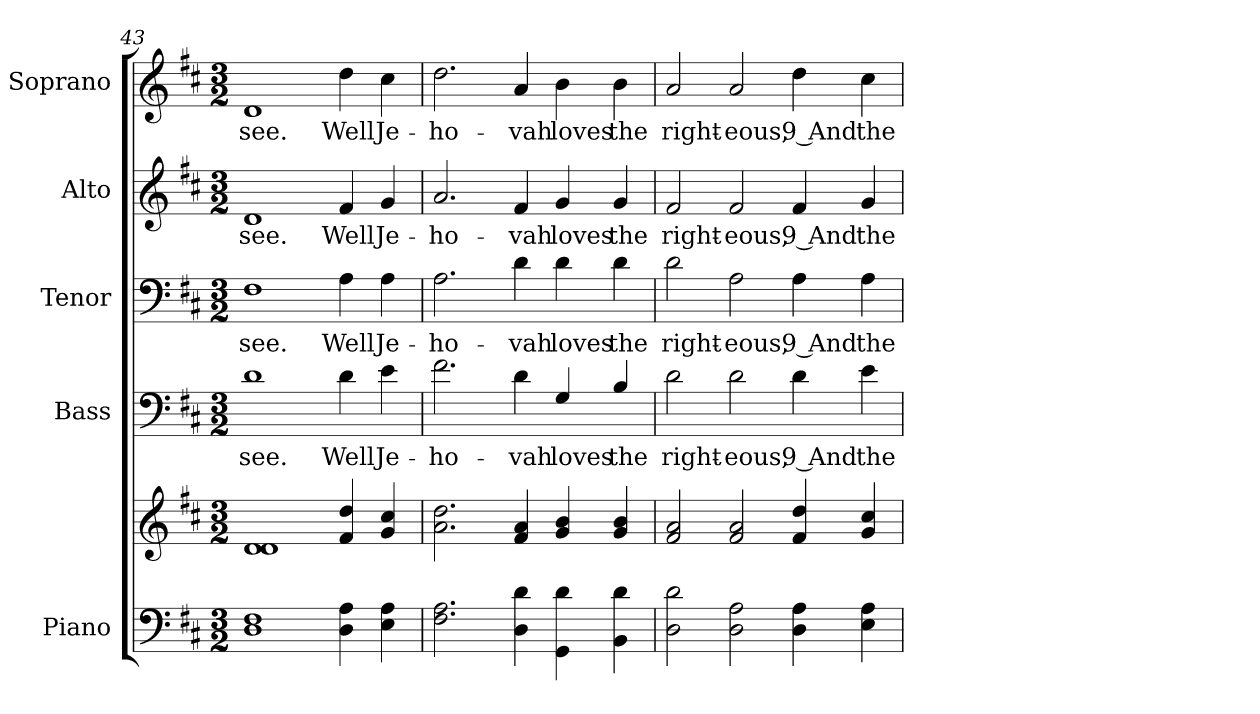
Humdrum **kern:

**kern	**kern	**kern	**text	**kern	**text	**kern	**text	**kern	**text
*part5	*part5	*part4	*part4	*part3	*part3	*part2	*part2	*part1	*part1
*staff6	*staff5	*staff4	*staff4	*staff3	*staff3	*staff2	*staff2	*staff1	*staff1
*I"Piano	*	*I"Bass	*	*I"Tenor	*	*I"Alto	*	*I"Soprano	*
*I'Pno.	*	*I'B.	*	*I'T.	*	*I'A.	*	*I'S.	*
*clefF4	*clefG2	*clefF4	*	*clefF4	*	*clefG2	*	*clefG2	*
*	*	*ITrd7c12	*	*	*	*	*	*	*
*k[f#c#]	*k[f#c#]	*k[f#c#]	*	*k[f#c#]	*	*k[f#c#]	*	*k[f#c#]	*
*D:	*D:	*D:	*	*D:	*	*D:	*	*D:	*
*M3/2	*M3/2	*M3/2	*	*M3/2	*	*M3/2	*	*M3/2	*
=43	=43	=43	=43	=43	=43	=43	=43	=43	=43
!	!	!	!LO:LY:b:color=#000000	!	!	!	!	!	!
!	!	!	!	!	!LO:LY:b:color=#000000	!	!	!	!
!	!	!	!	!	!	!	!LO:LY:b:color=#000000	!	!
!	!	!	!	!	!	!	!	!	!LO:LY:b:color=#000000
1Di 1F#i	1di 1di	1Di	see.	1F#i	see.	1di	see.	1di	see.
!	!	!	!LO:LY:b:color=#000000	!	!	!	!	!	!
!	!	!	!	!	!LO:LY:b:color=#000000	!	!	!	!
!	!	!	!	!	!	!	!LO:LY:b:color=#000000	!	!
!	!	!	!	!	!	!	!	!	!LO:LY:b:color=#000000
4Di\ 4Ai	4f#i/ 4ddi	4Di\	Well	4Ai\	Well	4f#i/	Well	4ddi\	Well
!	!	!	!LO:LY:b:color=#000000	!	!	!	!	!	!
!	!	!	!	!	!LO:LY:b:color=#000000	!	!	!	!
!	!	!	!	!	!	!	!LO:LY:b:color=#000000	!	!
!	!	!	!	!	!	!	!	!	!LO:LY:b:color=#000000
4Ei\ 4Ai	4gi/ 4cc#i	4Ei\	Je-	4Ai\	Je-	4gi/	Je-	4cc#i\	Je-
!!LO:PB:g=z
=44	=44	=44	=44	=44	=44	=44	=44	=44	=44
!	!	!	!LO:LY:b:color=#000000	!	!	!	!	!	!
!	!	!	!	!	!LO:LY:b:color=#000000	!	!	!	!
!	!	!	!	!	!	!	!LO:LY:b:color=#000000	!	!
!	!	!	!	!	!	!	!	!	!LO:LY:b:color=#000000
2.F#i\ 2.Ai	2.ai\ 2.ddi	2.F#i\	-ho-	2.Ai\	-ho-	2.ai/	-ho-	2.ddi\	-ho-
!	!	!	!LO:LY:b:color=#000000	!	!	!	!	!	!
!	!	!	!	!	!LO:LY:b:color=#000000	!	!	!	!
!	!	!	!	!	!	!	!LO:LY:b:color=#000000	!	!
!	!	!	!	!	!	!	!	!	!LO:LY:b:color=#000000
4Di\ 4di	4f#i/ 4ai	4Di\	-vah	4di\	-vah	4f#i/	-vah	4ai/	-vah
!	!	!	!LO:LY:b:color=#000000	!	!	!	!	!	!
!	!	!	!	!	!LO:LY:b:color=#000000	!	!	!	!
!	!	!	!	!	!	!	!LO:LY:b:color=#000000	!	!
!	!	!	!	!	!	!	!	!	!LO:LY:b:color=#000000
4GGi\ 4di	4gi/ 4bi	4GGi/	loves	4di\	loves	4gi/	loves	4bi\	loves
!	!	!	!LO:LY:b:color=#000000	!	!	!	!	!	!
!	!	!	!	!	!LO:LY:b:color=#000000	!	!	!	!
!	!	!	!	!	!	!	!LO:LY:b:color=#000000	!	!
!	!	!	!	!	!	!	!	!	!LO:LY:b:color=#000000
4BBi\ 4di	4gi/ 4bi	4BBi/	the	4di\	the	4gi/	the	4bi\	the
=45	=45	=45	=45	=45	=45	=45	=45	=45	=45
!	!	!	!LO:LY:b:color=#000000	!	!	!	!	!	!
!	!	!	!	!	!LO:LY:b:color=#000000	!	!	!	!
!	!	!	!	!	!	!	!LO:LY:b:color=#000000	!	!
!	!	!	!	!	!	!	!	!	!LO:LY:b:color=#000000
2Di\ 2di	2f#i/ 2ai	2Di\	right-	2di\	right-	2f#i/	right-	2ai/	right-
!	!	!	!LO:LY:b:color=#000000	!	!	!	!	!	!
!	!	!	!	!	!LO:LY:b:color=#000000	!	!	!	!
!	!	!	!	!	!	!	!LO:LY:b:color=#000000	!	!
!	!	!	!	!	!	!	!	!	!LO:LY:b:color=#000000
2Di\ 2Ai	2f#i/ 2ai	2Di\	-eous,	2Ai\	-eous,	2f#i/	-eous,	2ai/	-eous,
!	!	!	!LO:LY:b:color=#000000	!	!	!	!	!	!
!	!	!	!	!	!LO:LY:b:color=#000000	!	!	!	!
!	!	!	!	!	!	!	!LO:LY:b:color=#000000	!	!
!	!	!	!	!	!	!	!	!	!LO:LY:b:color=#000000
4Di\ 4Ai	4f#i/ 4ddi	4Di\	9 And	4Ai\	9 And	4f#i/	9 And	4ddi\	9 And
!	!	!	!LO:LY:b:color=#000000	!	!	!	!	!	!
!	!	!	!	!	!LO:LY:b:color=#000000	!	!	!	!
!	!	!	!	!	!	!	!LO:LY:b:color=#000000	!	!
!	!	!	!	!	!	!	!	!	!LO:LY:b:color=#000000
4Ei\ 4Ai	4gi/ 4cc#i	4Ei\	the	4Ai\	the	4gi/	the	4cc#i\	the
=	=	=	=	=	=	=	=	=	=
*-	*-	*-	*-	*-	*-	*-	*-	*-	*-
